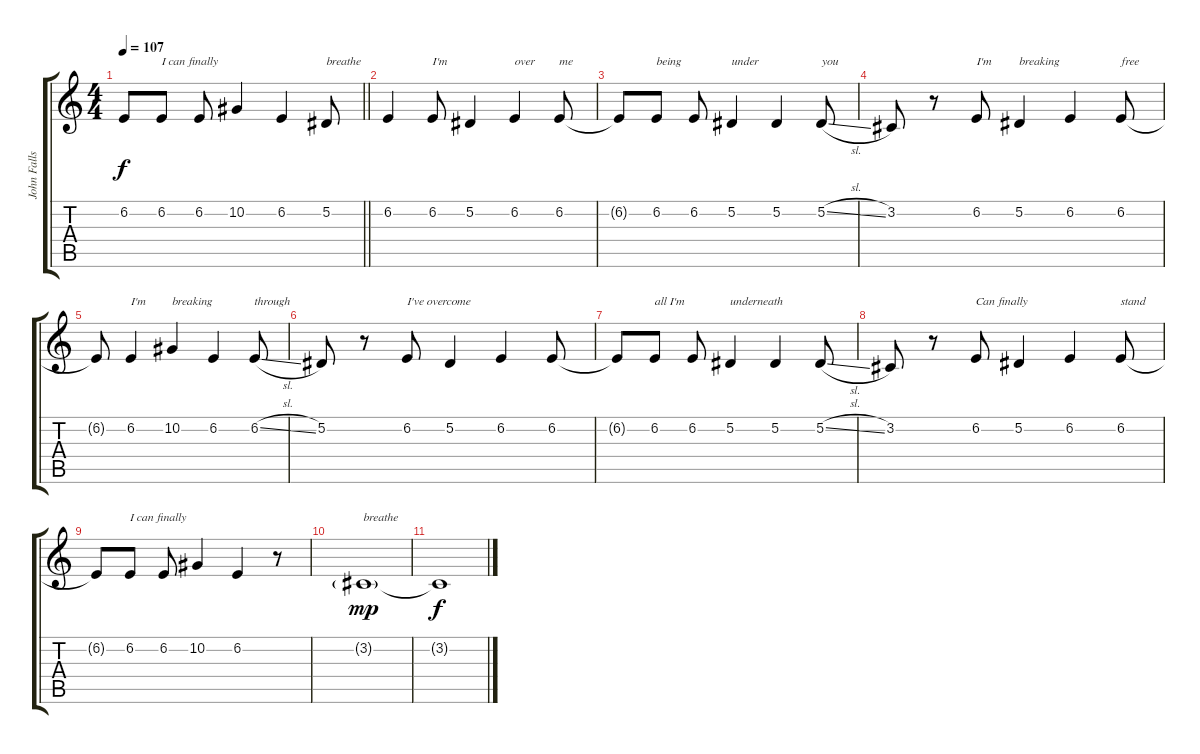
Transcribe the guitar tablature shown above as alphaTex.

\track ("John Falls (Vocals)" "John Falls") {instrument harmonica}
\staff {score tabs}
\tuning (Eb4 Bb3 Gb3 Db3 Ab2 Db2) {hide}
\ts (4 4)
\tempo 107
\clef g2
\barLineRight lightlight
\ks c
6.2{t}.8{dy f} 6.2.8{txt "I can finally"} 6.2.8 10.2.4 6.2.4 5.2.8{txt "breathe"} |
6.2.4 6.2.8{txt "I'm"} 5.2.4 6.2.4{txt "over"} 6.2.8{txt "me"} |
6.2{t}.8 6.2.8{txt "being"} 6.2.8 5.2.4{txt "under"} 5.2.4 5.2{sl}.8{txt "you"} |
3.2.8 r.8 6.2.8{txt "I'm"} 5.2.4{txt "breaking"} 6.2.4 6.2.8{txt "free"} |
6.2{t}.8 6.2.4{txt "I'm"} 10.2.4{txt "breaking"} 6.2.4 6.2{sl}.8{txt "through"} |
5.2.8 r.8 6.2.8{txt "I've overcome"} 5.2.4 6.2.4 6.2.8 |
6.2{t}.8 6.2.8{txt "all I'm"} 6.2.8 5.2.4{txt "underneath"} 5.2.4 5.2{sl}.8 |
3.2.8 r.8 6.2.8{txt "Can finally"} 5.2.4 6.2.4 6.2.8{txt "stand"} |
6.2{t}.8 6.2.8{txt "I can finally"} 6.2.8 10.2.4 6.2.4 r.8 |
3.2{g}.1{txt "breathe" dy mp} |
3.2{t}.1{dy f volume 0}
